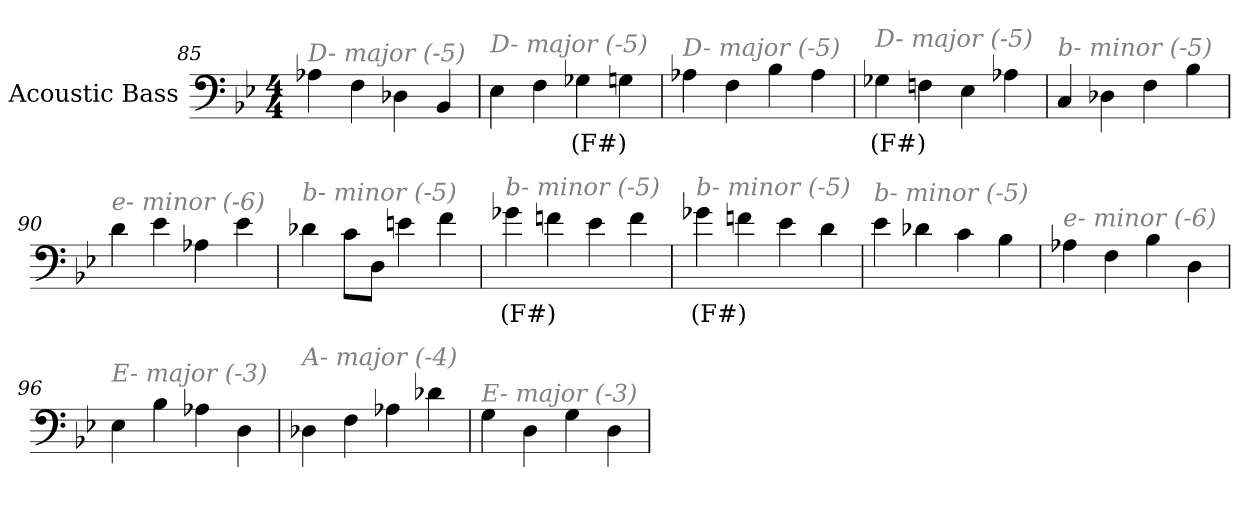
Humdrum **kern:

**kern	**text
*part1	*part1
*staff1	*staff1
*I"Acoustic Bass	*
*clefF4	*
*ITrd7c12	*
*k[b-e-]	*
*B-:	*
*M4/4	*
=85	=85
!LO:TX:i:color=#808080:t=D- major (-5)	!
4AA-X	.
4FF	.
4DD-X	.
4BBB-	.
=86	=86
!LO:TX:i:color=#808080:t=D- major (-5)	!
4EE-	.
4FF	.
4GG-Xi	(F#)
4GG	.
=87	=87
!LO:TX:i:color=#808080:t=D- major (-5)	!
4AA-X	.
4FF	.
4BB-	.
4AA-	.
=88	=88
!LO:TX:i:color=#808080:t=D- major (-5)	!
4GG-Xi	(F#)
4FFn	.
4EE-	.
4AA-X	.
=89	=89
!LO:TX:i:color=#808080:t=b- minor (-5)	!
4CC	.
4DD-X	.
4FF	.
4BB-	.
=90	=90
!LO:TX:i:color=#808080:t=e- minor (-6)	!
4D	.
4E-	.
4AA-X	.
4E-	.
=91	=91
!LO:TX:i:color=#808080:t=b- minor (-5)	!
4D-X	.
8CL	.
8DDJ	.
4En	.
4F	.
=92	=92
!LO:TX:i:color=#808080:t=b- minor (-5)	!
4G-Xi	(F#)
4Fn	.
4E-	.
4F	.
=93	=93
!LO:TX:i:color=#808080:t=b- minor (-5)	!
4G-Xi	(F#)
4Fn	.
4E-	.
4D	.
=94	=94
!LO:TX:i:color=#808080:t=b- minor (-5)	!
4E-	.
4D-X	.
4C	.
4BB-	.
=95	=95
!LO:TX:i:color=#808080:t=e- minor (-6)	!
4AA-X	.
4FF	.
4BB-	.
4DD	.
=96	=96
!LO:TX:i:color=#808080:t=E- major (-3)	!
4EE-	.
4BB-	.
4AA-X	.
4DD	.
=97	=97
!LO:TX:i:color=#808080:t=A- major (-4)	!
4DD-X	.
4FF	.
4AA-X	.
4D-X	.
=98	=98
!LO:TX:i:color=#808080:t=E- major (-3)	!
4GG	.
4DD	.
4GG	.
4DD	.
=	=
*-	*-
